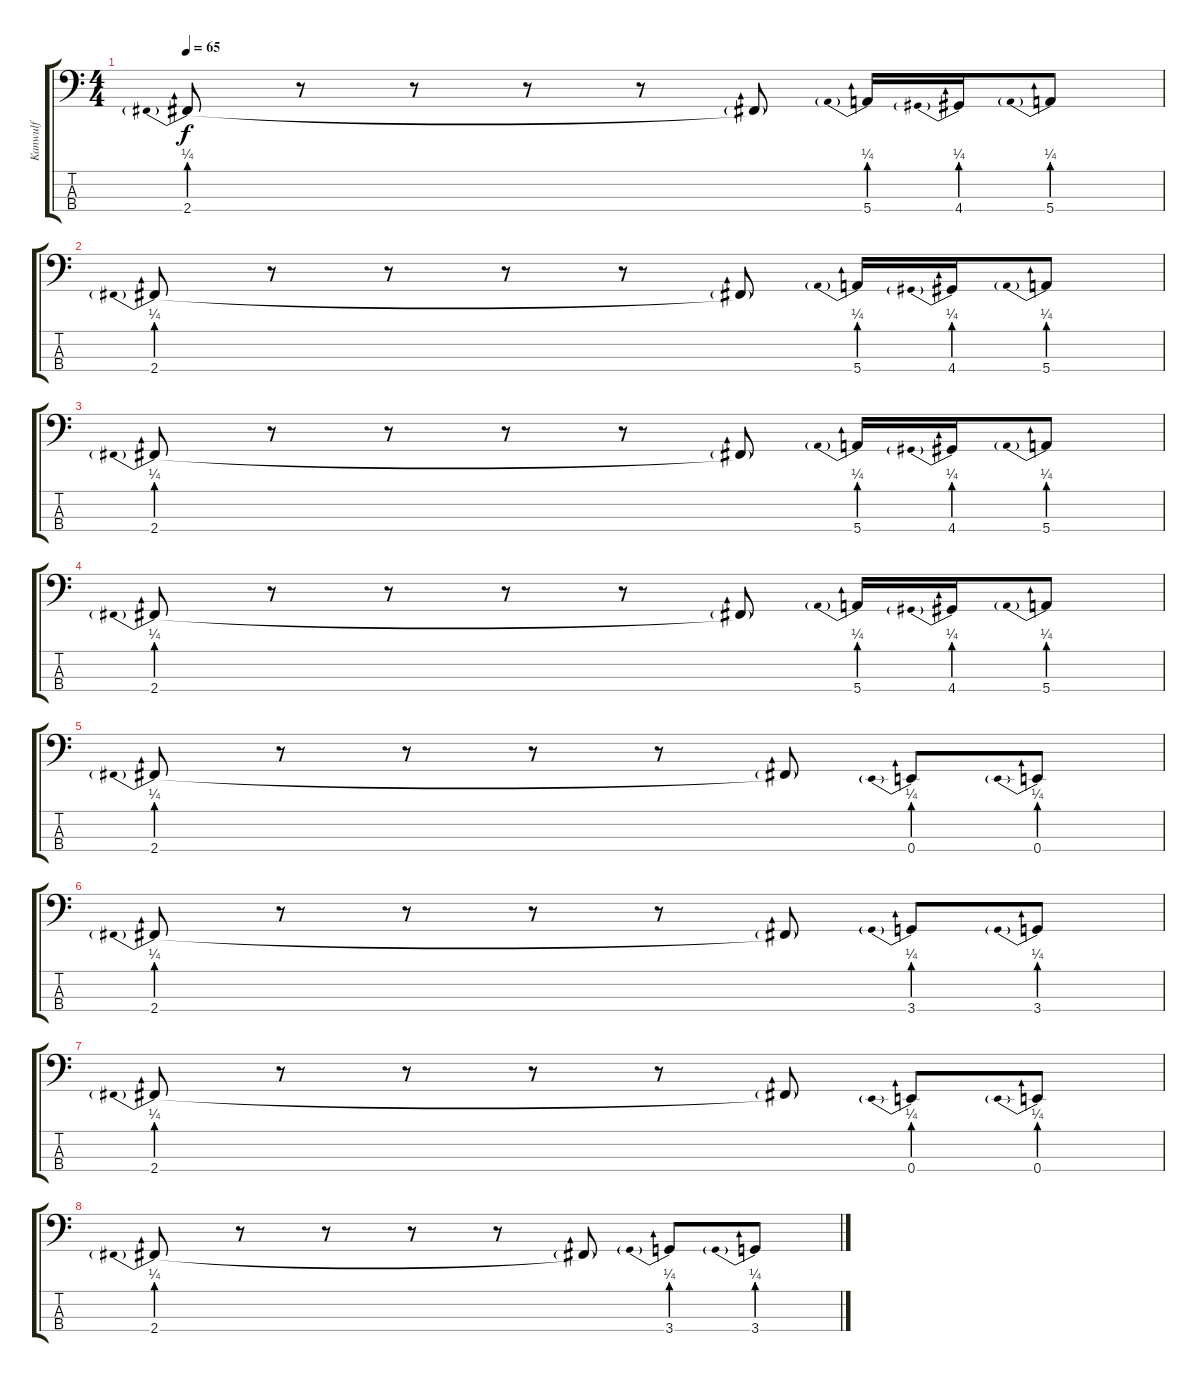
\track ("Kanwulf" "Kanwulf") {instrument electricbassfinger}
\staff {score tabs}
\tuning (G2 D2 A1 E1) {hide}
\ts (4 4)
\tempo 65
\clef f4
\ks c
2.4{be (prebend 0 1 60 1)}.8{dy f} r.8 r.8 r.8 r.8 2.4{t}.8 5.4{be (prebend 0 1 60 1)}.16 4.4{be (prebend 0 1 60 1)}.16 5.4{be (prebend 0 1 60 1)}.8 |
2.4{be (prebend 0 1 60 1)}.8 r.8 r.8 r.8 r.8 2.4{t}.8 5.4{be (prebend 0 1 60 1)}.16 4.4{be (prebend 0 1 60 1)}.16 5.4{be (prebend 0 1 60 1)}.8 |
2.4{be (prebend 0 1 60 1)}.8 r.8 r.8 r.8 r.8 2.4{t}.8 5.4{be (prebend 0 1 60 1)}.16 4.4{be (prebend 0 1 60 1)}.16 5.4{be (prebend 0 1 60 1)}.8 |
2.4{be (prebend 0 1 60 1)}.8 r.8 r.8 r.8 r.8 2.4{t}.8 5.4{be (prebend 0 1 60 1)}.16 4.4{be (prebend 0 1 60 1)}.16 5.4{be (prebend 0 1 60 1)}.8 |
2.4{be (prebend 0 1 60 1)}.8 r.8 r.8 r.8 r.8 2.4{t}.8 0.4{be (prebend 0 1 60 1)}.8 0.4{be (prebend 0 1 60 1)}.8 |
2.4{be (prebend 0 1 60 1)}.8 r.8 r.8 r.8 r.8 2.4{t}.8 3.4{be (prebend 0 1 60 1)}.8 3.4{be (prebend 0 1 60 1)}.8 |
2.4{be (prebend 0 1 60 1)}.8 r.8 r.8 r.8 r.8 2.4{t}.8 0.4{be (prebend 0 1 60 1)}.8 0.4{be (prebend 0 1 60 1)}.8 |
2.4{be (prebend 0 1 60 1)}.8 r.8 r.8 r.8 r.8 2.4{t}.8 3.4{be (prebend 0 1 60 1)}.8 3.4{be (prebend 0 1 60 1)}.8
